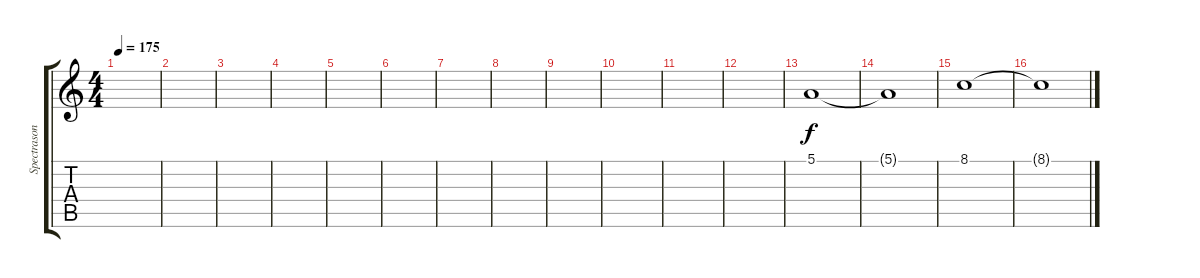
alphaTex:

\track ("Spectrasonics Omnisphere" "Spectrason") {instrument drawbarorgan}
\staff {score tabs}
\tuning (E4 B3 G3 D3 A2 E2) {hide}
\ts (4 4)
\tempo 175
\clef g2
\ks c
|
|
|
|
|
|
|
|
|
|
|
|
5.1.1 |
5.1{t}.1 |
8.1.1 |
8.1{t}.1
